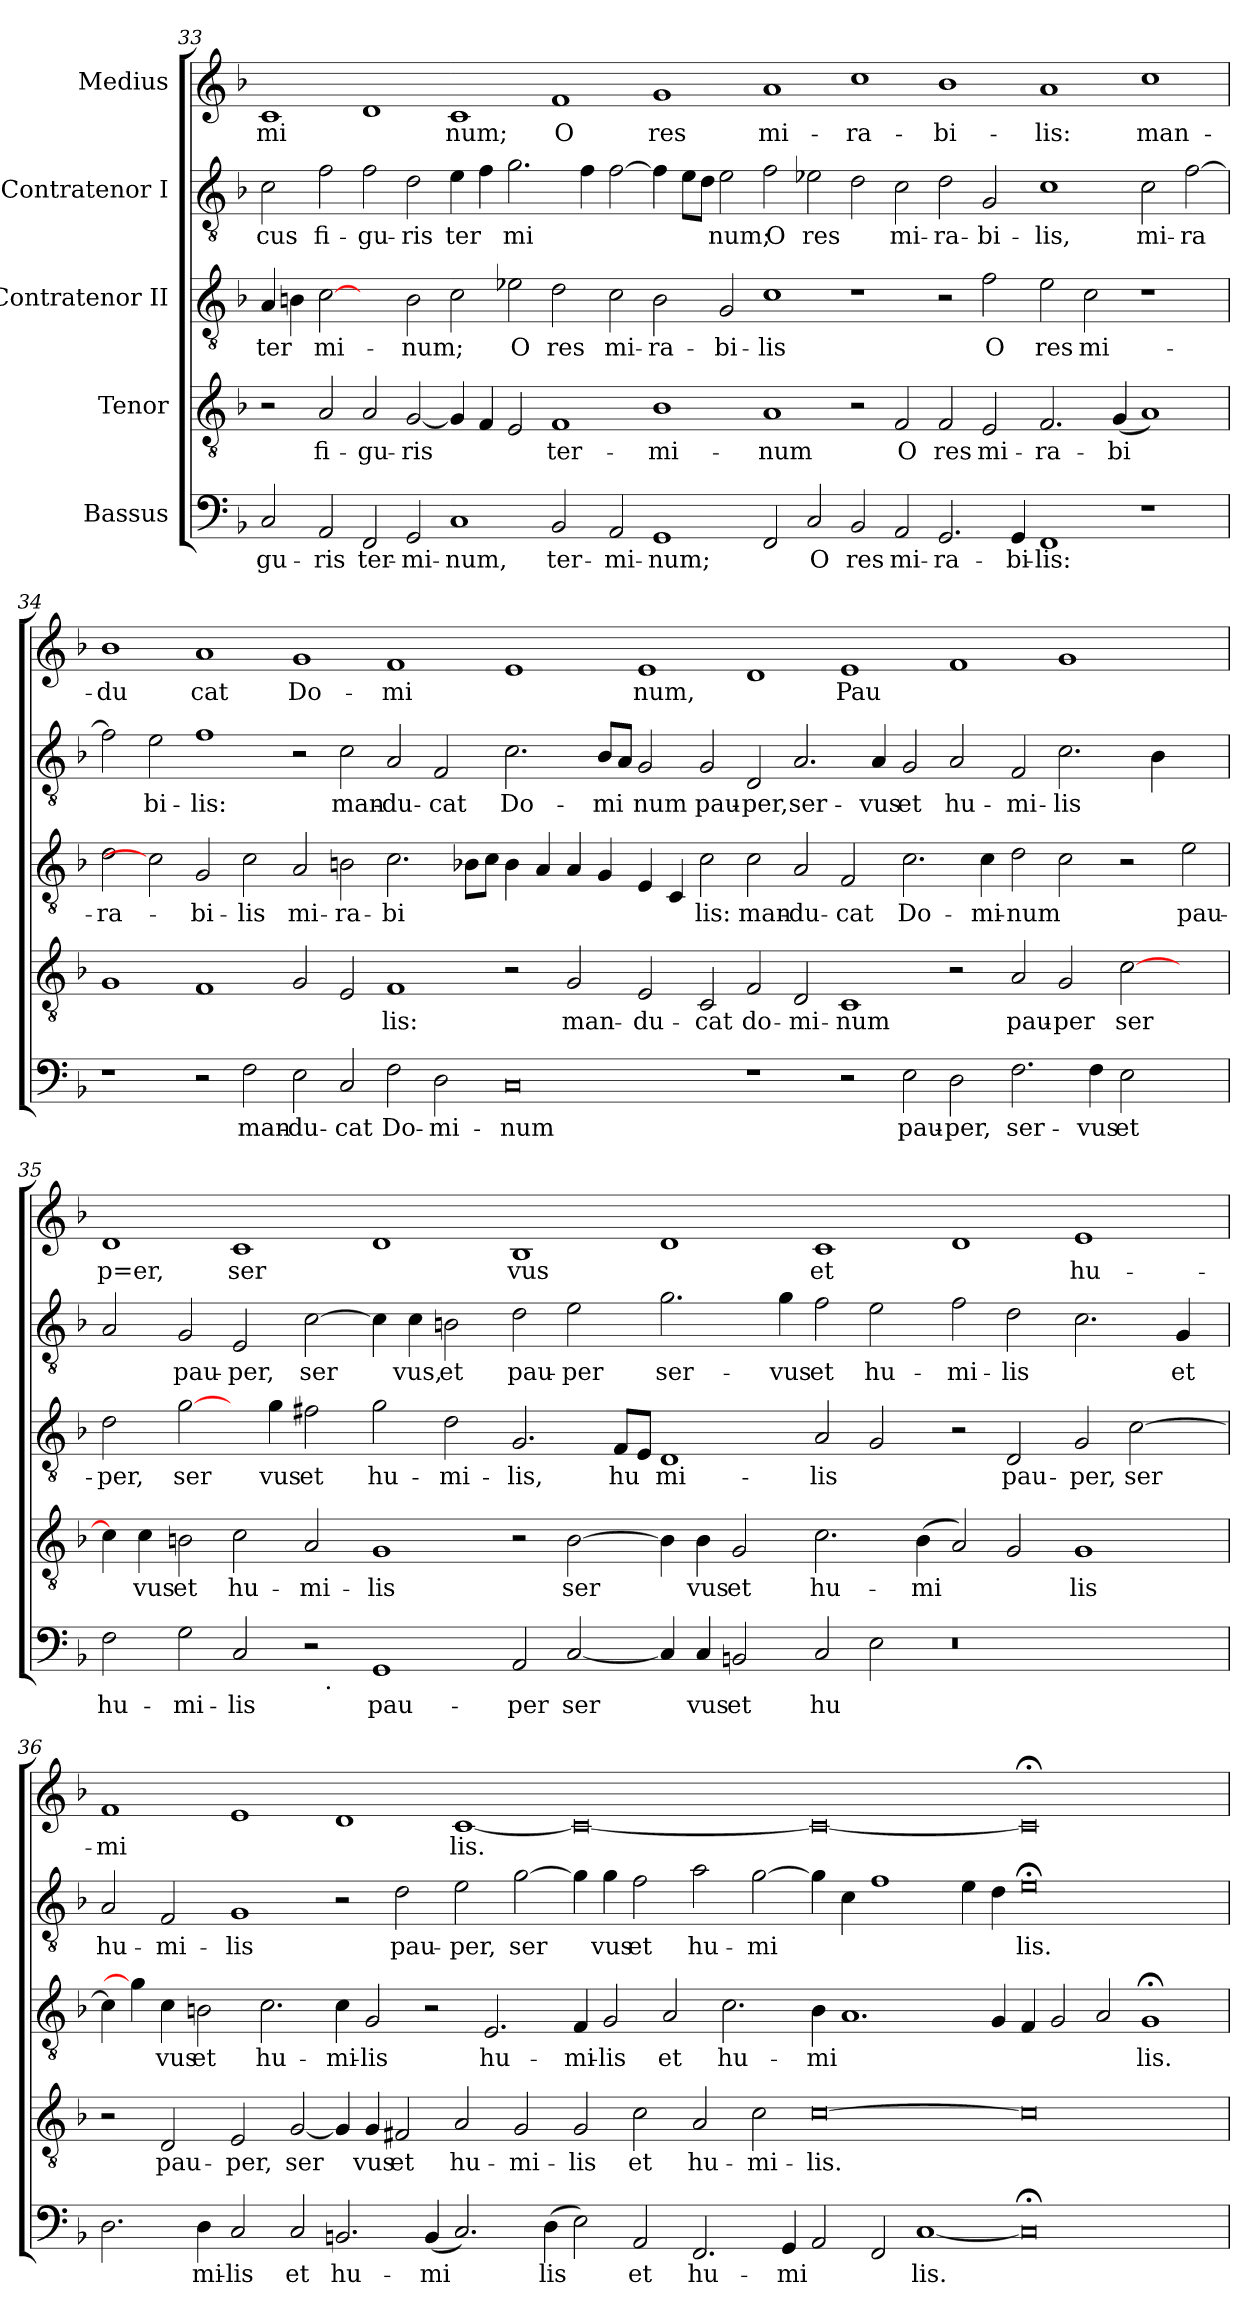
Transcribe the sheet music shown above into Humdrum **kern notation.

**kern	**text	**kern	**text	**kern	**text	**kern	**text	**kern	**text
*part5	*part5	*part4	*part4	*part3	*part3	*part2	*part2	*part1	*part1
*staff5	*staff5	*staff4	*staff4	*staff3	*staff3	*staff2	*staff2	*staff1	*staff1
*I"Bassus	*	*I"Tenor	*	*I"Contratenor II	*	*I"Contratenor I	*	*I"Medius	*
!!LO:PB:g=z
*clefF4	*	*clefGv2	*	*clefGv2	*	*clefGv2	*	*clefG2	*
*k[b-]	*	*k[b-]	*	*k[b-]	*	*k[b-]	*	*k[b-]	*
*F:	*	*F:	*	*F:	*	*F:	*	*F:	*
=33	=33	=33	=33	=33	=33	=33	=33	=33	=33
!	!LO:LY:b:cj	!	!	!	!LO:LY:b:cj	!	!LO:LY:b:cj	!	!LO:LY:b:cj
2C/	-gu-	2r	.	4A/	ter-	2c\	-cus	1c	-mi-
!	!	!	!	!	!LO:LY:b:cj	!	!	!	!
.	.	.	.	4Bn\	--	.	.	.	.
!	!LO:LY:b:cj	!	!LO:LY:b:cj	!	!LO:LY:b:cj	!	!LO:LY:b:cj	!	!
2AA/	-ris	2A/	fi-	[2c	-mi-	2f\	fi-	.	.
!	!LO:LY:b:cj	!	!LO:LY:b:cj	!	!	!	!LO:LY:b:cj	!	!LO:LY:b:cj
2FF/	ter-	2A/	-gu-	2ryy	.	2f\	-gu-	1d	--
!	!LO:LY:b:cj	!	!LO:LY:b:cj	!	!LO:LY:b:cj	!	!LO:LY:b:cj	!	!
2GG/	-mi-	[<2G/	-ris	2B\	-num;	2d\	-ris	.	.
!	!LO:LY:b:cj	!	!LO:LY:b:cj	!	!LO:LY:b:cj	!	!LO:LY:b:cj	!	!LO:LY:b:cj
1C	-num,	4G/]	.	2c\	.	4e\	ter-	1c	-num;
!	!	!	!LO:LY:b:cj	!	!	!	!LO:LY:b:cj	!	!
.	.	4F/	.	.	.	4f\	--	.	.
!	!	!	!LO:LY:b:cj	!	!LO:LY:b:cj	!	!LO:LY:b:cj	!	!
.	.	2E/	.	2e-X\	O	2.g\	-mi-	.	.
!	!LO:LY:b:cj	!	!LO:LY:b:cj	!	!LO:LY:b:cj	!	!	!	!LO:LY:b:cj
2BB-/	ter-	1F	ter-	2d\	res	.	.	1f	O
!	!	!	!	!	!	!	!LO:LY:b:cj	!	!
.	.	.	.	.	.	4f\	--	.	.
!	!LO:LY:b:cj	!	!	!	!LO:LY:b:cj	!	!LO:LY:b:cj	!	!
2AA/	-mi-	.	.	2c\	mi-	[>2f\	--	.	.
!	!LO:LY:b:cj	!	!LO:LY:b:cj	!	!LO:LY:b:cj	!	!LO:LY:b:cj	!	!LO:LY:b:cj
1GG	-num;	1B-	-mi-	2B\	-ra-	4f\]	--	1g	res
!	!	!	!	!	!	!	!LO:LY:b:cj	!	!
.	.	.	.	.	.	8e\L	--	.	.
!	!	!	!	!	!	!	!LO:LY:b:cj	!	!
.	.	.	.	.	.	8d\J	--	.	.
!	!	!	!	!	!LO:LY:b:cj	!	!LO:LY:b:cj	!	!
.	.	.	.	2G/	-bi-	2e\	-num;	.	.
!	!LO:LY:b:cj	!	!LO:LY:b:cj	!	!LO:LY:b:cj	!	!LO:LY:b:cj	!	!LO:LY:b:cj
2FF/	.	1A	-num	1c	-lis	2f\	O	1a	mi-
!	!LO:LY:b:cj	!	!	!	!	!	!LO:LY:b:cj	!	!
2C/	O	.	.	.	.	2e-X\	res	.	.
!	!LO:LY:b:cj	!	!	!	!	!	!LO:LY:b:cj	!	!LO:LY:b:cj
2BB-/	res	2r	.	1r	.	2d\	.	1cc	-ra-
!	!LO:LY:b:cj	!	!LO:LY:b:cj	!	!	!	!LO:LY:b:cj	!	!
2AA/	mi-	2F/	O	.	.	2c\	mi-	.	.
!	!LO:LY:b:cj	!	!LO:LY:b:cj	!	!	!	!LO:LY:b:cj	!	!LO:LY:b:cj
2.GG/	-ra-	2F/	res	2r	.	2d\	-ra-	1b-	-bi-
!	!	!	!LO:LY:b:cj	!	!LO:LY:b:cj	!	!LO:LY:b:cj	!	!
.	.	2E/	mi-	2f\	O	2G/	-bi-	.	.
!	!LO:LY:b:cj	!	!	!	!	!	!	!	!
4GG/	-bi-	.	.	.	.	.	.	.	.
!	!LO:LY:b:cj	!	!LO:LY:b:cj	!	!LO:LY:b:cj	!	!LO:LY:b:cj	!	!LO:LY:b:cj
1FF	-lis:	2.F/	-ra-	2e-\	res	1c	-lis,	1a	-lis:
!	!	!	!	!	!LO:LY:b:cj	!	!	!	!
.	.	.	.	2c\	mi-	.	.	.	.
!	!	!	!LO:LY:b:cj	!	!	!	!	!	!
.	.	(<4G/	-bi-	.	.	.	.	.	.
!	!	!	!LO:LY:b:cj	!	!	!	!LO:LY:b:cj	!	!LO:LY:b:cj
1r	.	1A)	--	1r	.	2c\	mi-	1cc	man-
!	!	!	!	!	!	!	!LO:LY:b:cj	!	!
.	.	.	.	.	.	[>2f\	-ra-	.	.
!!LO:PB:g=z
=34	=34	=34	=34	=34	=34	=34	=34	=34	=34
!	!	!	!LO:LY:b:cj	!	!LO:LY:b:cj	!	!LO:LY:b:cj	!	!LO:LY:b:cj
1r	.	1G	--	2d\	-ra-	2f\]	--	1b-	-du
!	!	!	!	!	!	!	!LO:LY:b:cj	!	!
.	.	.	.	2c]	.	2e\	-bi-	.	.
!	!	!	!LO:LY:b:cj	!	!LO:LY:b:cj	!	!LO:LY:b:cj	!	!LO:LY:b:cj
2r	.	1F	--	2G/	-bi-	1f	-lis:	1a	cat
!	!LO:LY:b:cj	!	!	!	!LO:LY:b:cj	!	!	!	!
2F\	man-	.	.	2c\	-lis	.	.	.	.
!	!LO:LY:b:cj	!	!LO:LY:b:cj	!	!LO:LY:b:cj	!	!	!	!LO:LY:b:cj
2E\	-du-	2G/	--	2A/	mi-	2r	.	1g	Do-
!	!LO:LY:b:cj	!	!LO:LY:b:cj	!	!LO:LY:b:cj	!	!LO:LY:b:cj	!	!
2C/	-cat	2E/	--	2Bn\	-ra-	2c\	man-	.	.
!	!LO:LY:b:cj	!	!LO:LY:b:cj	!	!LO:LY:b:cj	!	!LO:LY:b:cj	!	!LO:LY:b:cj
2F\	Do-	1F	-lis:	2.c\	-bi-	2A/	-du-	1f	-mi-
!	!LO:LY:b:cj	!	!	!	!	!	!LO:LY:b:cj	!	!
2D\	-mi-	.	.	.	.	2F/	-cat	.	.
!	!	!	!	!	!LO:LY:b:cj	!	!	!	!
.	.	.	.	8B-\L	--	.	.	.	.
!	!	!	!	!	!LO:LY:b:cj	!	!	!	!
.	.	.	.	8c\J	--	.	.	.	.
!	!LO:LY:b:cj	!	!	!	!LO:LY:b:cj	!	!LO:LY:b:cj	!	!LO:LY:b:cj
0C	-num	2r	.	4B-\	--	2.c\	Do-	1e	--
!	!	!	!	!	!LO:LY:b:cj	!	!	!	!
.	.	.	.	4A/	--	.	.	.	.
!	!	!	!LO:LY:b:cj	!	!LO:LY:b:cj	!	!	!	!
.	.	2G/	man-	4A/	--	.	.	.	.
!	!	!	!	!	!LO:LY:b:cj	!	!LO:LY:b:cj	!	!
.	.	.	.	4G/	--	8B-/L	-mi-	.	.
!	!	!	!	!	!	!	!LO:LY:b:cj	!	!
.	.	.	.	.	.	8A/J	--	.	.
!	!	!	!LO:LY:b:cj	!	!LO:LY:b:cj	!	!LO:LY:b:cj	!	!LO:LY:b:cj
.	.	2E/	-du-	4E/	--	2G/	-num	1e	-num,
!	!	!	!	!	!LO:LY:b:cj	!	!	!	!
.	.	.	.	4C/	--	.	.	.	.
!	!	!	!LO:LY:b:cj	!	!LO:LY:b:cj	!	!LO:LY:b:cj	!	!
.	.	2C/	-cat	2c\	-lis:	2G/	pau-	.	.
!	!	!	!LO:LY:b:cj	!	!LO:LY:b:cj	!	!LO:LY:b:cj	!	!LO:LY:b:cj
1r	.	2F/	do-	2c\	man-	2D/	-per,	1d	.
!	!	!	!LO:LY:b:cj	!	!LO:LY:b:cj	!	!LO:LY:b:cj	!	!
.	.	2D/	-mi-	2A/	-du-	2.A/	ser-	.	.
!	!	!	!LO:LY:b:cj	!	!LO:LY:b:cj	!	!	!	!LO:LY:b:cj
2r	.	1C	-num	2F/	-cat	.	.	1e	Pau-
!	!	!	!	!	!	!	!LO:LY:b:cj	!	!
.	.	.	.	.	.	4A/	-vus	.	.
!	!LO:LY:b:cj	!	!	!	!LO:LY:b:cj	!	!LO:LY:b:cj	!	!
2E\	pau-	.	.	2.c\	Do-	2G/	et	.	.
!	!LO:LY:b:cj	!	!	!	!	!	!LO:LY:b:cj	!	!LO:LY:b:cj
2D\	-per,	2r	.	.	.	2A/	hu-	1f	--
!	!	!	!	!	!LO:LY:b:cj	!	!	!	!
.	.	.	.	4c\	-mi-	.	.	.	.
!	!LO:LY:b:cj	!	!LO:LY:b:cj	!	!LO:LY:b:cj	!	!LO:LY:b:cj	!	!
2.F\	ser-	2A/	pau-	2d\	-num	2F/	-mi-	.	.
!	!	!	!LO:LY:b:cj	!	!LO:LY:b:cj	!	!LO:LY:b:cj	!	!LO:LY:b:cj
.	.	2G/	-per	2c\	.	2.c\	-lis	1g	--
!	!LO:LY:b:cj	!	!	!	!	!	!	!	!
4F\	-vus	.	.	.	.	.	.	.	.
!	!LO:LY:b:cj	!	!LO:LY:b:cj	!	!	!	!	!	!
2E\	et	[<2c\	ser-	2r	.	.	.	.	.
!	!	!	!	!	!	!	!LO:LY:b:cj	!	!
.	.	.	.	.	.	4B-\	.	.	.
!	!	!	!	!	!LO:LY:b:cj	!	!	!	!
2ryy	.	2ryy	.	2e\	pau-	2ryy	.	2ryy	.
!!LO:LB:g=z
=35	=35	=35	=35	=35	=35	=35	=35	=35	=35
!	!LO:LY:b:cj	!	!LO:LY:b:cj	!	!LO:LY:b:cj	!	!LO:LY:b:cj	!	!LO:LY:b:cj
*^	*	*	*	*	*	*	*	*	*
2F\	1ryy	hu-	4c\]	--	2d\	-per,	2A/	.	1d	-p=er,
!	!	!	!	!LO:LY:b:cj	!	!	!	!	!	!
.	.	.	4c\	-vus	.	.	.	.	.	.
!	!	!LO:LY:b:cj	!	!LO:LY:b:cj	!	!LO:LY:b:cj	!	!LO:LY:b:cj	!	!
2G\	.	-mi-	2Bn\	et	[2g\	ser	2G/	pau-	.	.
!	!	!LO:LY:b:cj	!	!LO:LY:b:cj	!	!	!	!LO:LY:b:cj	!	!LO:LY:b:cj
2C/	2ryy	-lis	2c\	hu-	4ryy	.	2E/	-per,	1c	ser-
!	!	!	!	!	!	!LO:LY:b:cj	!	!	!	!
.	.	.	.	.	4g\	vus	.	.	.	.
!	!	!	!	!LO:LY:b:cj	!	!LO:LY:b:cj	!	!LO:LY:b:cj	!	!
2r	16.ryy	.	2A/	-mi-	2f#X\	et	[>2c\	ser-	.	.
!	!LO:TX:b:t=.	!	!	!	!	!	!	!	!	!
.	1ryy	.	.	.	.	.	.	.	.	.
!	!	!LO:LY:b:cj	!	!LO:LY:b:cj	!	!LO:LY:b:cj	!	!LO:LY:b:cj	!	!LO:LY:b:cj
1GG	.	pau-	1G	-lis	2g\	hu-	4c\]	--	1d	--
!	!	!	!	!	!	!	!	!LO:LY:b:cj	!	!
.	.	.	.	.	.	.	4c\	-vus,	.	.
!	!	!	!	!	!	!LO:LY:b:cj	!	!LO:LY:b:cj	!	!
.	.	.	.	.	2d\	-mi-	2Bn\	et	.	.
.	1ryy	.	.	.	.	.	.	.	.	.
!	!	!LO:LY:b:cj	!	!	!	!LO:LY:b:cj	!	!LO:LY:b:cj	!	!LO:LY:b:cj
2AA/	.	-per	2r	.	2.G/	-lis,	2d\	pau-	1B-	-vus
!	!	!LO:LY:b:cj	!	!LO:LY:b:cj	!	!	!	!LO:LY:b:cj	!	!
[<2C/	.	ser-	[>2B\	ser-	.	.	2e\	-per	.	.
.	1ryy	.	.	.	.	.	.	.	.	.
!	!	!	!	!	!	!LO:LY:b:cj	!	!	!	!
.	.	.	.	.	8F/L	hu-	.	.	.	.
!	!	!	!	!	!	!LO:LY:b:cj	!	!	!	!
.	.	.	.	.	8E/J	--	.	.	.	.
!	!	!LO:LY:b:cj	!	!LO:LY:b:cj	!	!LO:LY:b:cj	!	!LO:LY:b:cj	!	!LO:LY:b:cj
4C/]	.	--	4B\]	--	1D	-mi-	2.g\	ser-	1d	.
!	!	!LO:LY:b:cj	!	!LO:LY:b:cj	!	!	!	!	!	!
4C/	.	-vus	4B\	-vus	.	.	.	.	.	.
!	!	!LO:LY:b:cj	!	!LO:LY:b:cj	!	!	!	!	!	!
2BBn/	.	et	2G/	et	.	.	.	.	.	.
.	1ryy	.	.	.	.	.	.	.	.	.
!	!	!	!	!	!	!	!	!LO:LY:b:cj	!	!
.	.	.	.	.	.	.	4g\	-vus	.	.
!	!	!LO:LY:b:cj	!	!LO:LY:b:cj	!	!LO:LY:b:cj	!	!LO:LY:b:cj	!	!LO:LY:b:cj
2C/	.	hu-	2.c\	hu-	2A/	-lis	2f\	et	1c	et
!	!	!LO:LY:b:cj	!	!	!	!LO:LY:b:cj	!	!LO:LY:b:cj	!	!
2E\	.	--	.	.	2G/	.	2e\	hu-	.	.
.	1ryy	.	.	.	.	.	.	.	.	.
!	!	!	!	!LO:LY:b:cj	!	!	!	!	!	!
.	.	.	(>4B\	-mi-	.	.	.	.	.	.
!	!	!	!	!LO:LY:b:cj	!	!	!	!LO:LY:b:cj	!	!LO:LY:b:cj
0r	.	.	2A/)	--	2r	.	2f\	-mi-	1d	.
!	!	!	!	!LO:LY:b:cj	!	!LO:LY:b:cj	!	!LO:LY:b:cj	!	!
.	.	.	2G/	--	2D/	pau-	2d\	-lis	.	.
.	1ryy	.	.	.	.	.	.	.	.	.
!	!	!	!	!LO:LY:b:cj	!	!LO:LY:b:cj	!	!LO:LY:b:cj	!	!LO:LY:b:cj
.	.	.	1G	-lis	2G/	-per,	2.c\	.	1e	hu-
!	!	!	!	!	!	!LO:LY:b:cj	!	!	!	!
.	.	.	.	.	[>2c\	ser-	.	.	.	.
.	4ryy	.	.	.	.	.	.	.	.	.
!	!	!	!	!	!	!	!	!LO:LY:b:cj	!	!
.	.	.	.	.	.	.	4G/	et	.	.
.	8ryy	.	.	.	.	.	.	.	.	.
.	32ryy	.	.	.	.	.	.	.	.	.
!!LO:PB:g=z
=36	=36	=36	=36	=36	=36	=36	=36	=36	=36	=36
!	!	!LO:LY:b:cj	!	!	!	!LO:LY:b:cj	!	!LO:LY:b:cj	!	!LO:LY:b:cj
*v	*v	*	*	*	*	*	*	*	*	*
2.D\	--	2r	.	4c\]	--	2A/	hu-	1f	-mi-
.	.	.	.	4g\]	.	.	.	.	.
!	!	!	!LO:LY:b:cj	!	!LO:LY:b:cj	!	!LO:LY:b:cj	!	!
.	.	2D/	pau-	4c\	-vus	2F/	-mi-	.	.
!	!LO:LY:b:cj	!	!	!	!LO:LY:b:cj	!	!	!	!
4D\	-mi-	.	.	2Bn\	et	.	.	.	.
!	!LO:LY:b:cj	!	!LO:LY:b:cj	!	!	!	!LO:LY:b:cj	!	!LO:LY:b:cj
2C/	-lis	2E/	-per,	.	.	1G	-lis	1e	--
!	!	!	!	!	!LO:LY:b:cj	!	!	!	!
.	.	.	.	2.c\	hu-	.	.	.	.
!	!LO:LY:b:cj	!	!LO:LY:b:cj	!	!	!	!	!	!
2C/	et	[<2G/	ser-	.	.	.	.	.	.
!	!LO:LY:b:cj	!	!LO:LY:b:cj	!	!LO:LY:b:cj	!	!	!	!LO:LY:b:cj
2.BBn/	hu-	4G/]	--	4c\	-mi-	2r	.	1d	--
!	!	!	!LO:LY:b:cj	!	!LO:LY:b:cj	!	!	!	!
.	.	4G/	-vus	2G/	-lis	.	.	.	.
!	!	!	!LO:LY:b:cj	!	!	!	!LO:LY:b:cj	!	!
.	.	2F#X/	et	.	.	2d\	pau-	.	.
!	!LO:LY:b:cj	!	!	!	!	!	!	!	!
(<4BB/	-mi-	.	.	2r	.	.	.	.	.
!	!LO:LY:b:cj	!	!LO:LY:b:cj	!	!	!	!LO:LY:b:cj	!	!LO:LY:b:cj
2.C/)	--	2A/	hu-	.	.	2e\	-per,	[<1c	-lis.
!	!	!	!	!	!LO:LY:b:cj	!	!	!	!
.	.	.	.	2.E/	hu-	.	.	.	.
!	!	!	!LO:LY:b:cj	!	!	!	!LO:LY:b:cj	!	!
.	.	2G/	-mi-	.	.	[>2g\	ser-	.	.
!	!LO:LY:b:cj	!	!	!	!	!	!	!	!
(>4D\	-lis	.	.	.	.	.	.	.	.
!	!LO:LY:b:cj	!	!LO:LY:b:cj	!	!LO:LY:b:cj	!	!LO:LY:b:cj	!	!LO:LY:b:cj
2E\)	.	2G/	-lis	4F/	-mi-	4g\]	--	0c_<	.
!	!	!	!	!	!LO:LY:b:cj	!	!LO:LY:b:cj	!	!
.	.	.	.	2G/	-lis	4g\	-vus	.	.
!	!LO:LY:b:cj	!	!LO:LY:b:cj	!	!	!	!LO:LY:b:cj	!	!
2AA/	et	2c\	et	.	.	2f\	et	.	.
!	!	!	!	!	!LO:LY:b:cj	!	!	!	!
.	.	.	.	2A/	et	.	.	.	.
!	!LO:LY:b:cj	!	!LO:LY:b:cj	!	!	!	!LO:LY:b:cj	!	!
2.FF/	hu-	2A/	hu-	.	.	2a\	hu-	.	.
!	!	!	!	!	!LO:LY:b:cj	!	!	!	!
.	.	.	.	2.c\	hu-	.	.	.	.
!	!	!	!LO:LY:b:cj	!	!	!	!LO:LY:b:cj	!	!
.	.	2c\	-mi-	.	.	[>2g\	-mi-	.	.
!	!LO:LY:b:cj	!	!	!	!	!	!	!	!
4GG/	-mi-	.	.	.	.	.	.	.	.
!	!LO:LY:b:cj	!	!LO:LY:b:cj	!	!LO:LY:b:cj	!	!LO:LY:b:cj	!	!LO:LY:b:cj
2AA/	--	[>0c	-lis.	4B\	-mi-	4g\]	--	0c_<	.
!	!	!	!	!	!LO:LY:b:cj	!	!LO:LY:b:cj	!	!
.	.	.	.	1.A	--	4c\	--	.	.
!	!LO:LY:b:cj	!	!	!	!	!	!LO:LY:b:cj	!	!
2FF/	--	.	.	.	.	1f	--	.	.
!	!LO:LY:b:cj	!	!	!	!	!	!	!	!
[<1C	-lis.	.	.	.	.	.	.	.	.
!	!	!	!	!	!	!	!LO:LY:b:cj	!	!
.	.	.	.	.	.	4e\	--	.	.
!	!	!	!	!	!LO:LY:b:cj	!	!LO:LY:b:cj	!	!
.	.	.	.	4G/	--	4d\	--	.	.
!	!LO:LY:b:cj	!	!LO:LY:b:cj	!	!LO:LY:b:cj	!	!LO:LY:b:cj	!	!LO:LY:b:cj
0C;<]	.	0c]	.	4F/	--	0e;<	-lis.	0c;<]	.
!	!	!	!	!	!LO:LY:b:cj	!	!	!	!
.	.	.	.	2G/	--	.	.	.	.
!	!	!	!	!	!LO:LY:b:cj	!	!	!	!
.	.	.	.	2A/	--	.	.	.	.
!	!	!	!	!	!LO:LY:b:cj	!	!	!	!
.	.	.	.	1G;<	-lis.	.	.	.	.
4ryy	.	4ryy	.	.	.	4ryy	.	4ryy	.
=	=	=	=	=	=	=	=	=	=
*-	*-	*-	*-	*-	*-	*-	*-	*-	*-
